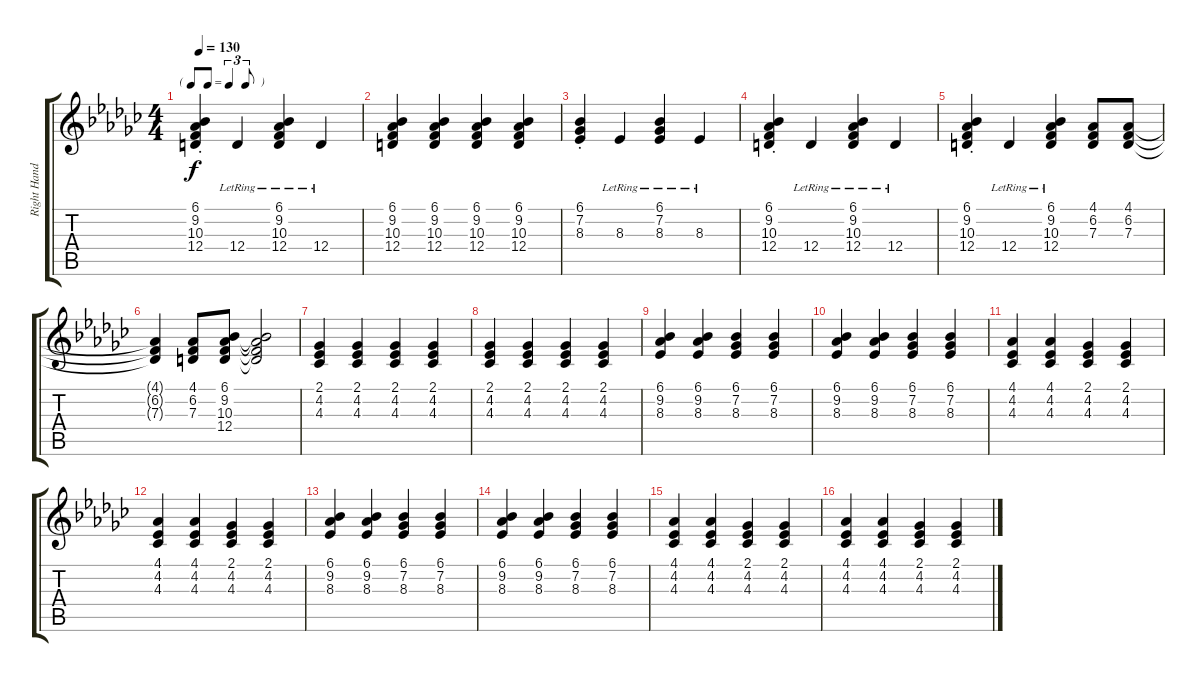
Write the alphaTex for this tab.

\track ("Right Hand" "Right Hand") {instrument acousticgrandpiano}
\staff {score tabs}
\tuning (E4 B3 G3 D3 A2 E2) {hide}
\ts (4 4)
\tf triplet8th
\tempo 130
\clef g2
\ks gb
(6.1{st} 9.2{st} 10.3{st} 12.4{st}).4{dy f} 12.4{lr}.4 (6.1{lr} 9.2{lr} 10.3{lr} 12.4{lr}).4 12.4{lr}.4 |
(6.1 9.2 10.3 12.4).4 (6.1 9.2 10.3 12.4).4 (6.1 9.2 10.3 12.4).4 (6.1 9.2 10.3 12.4).4 |
(6.1{st} 7.2{st} 8.3{st}).4 8.3{lr}.4 (6.1{lr} 7.2{lr} 8.3{lr}).4 8.3{lr}.4 |
(6.1{st} 9.2{st} 10.3{st} 12.4{st}).4 12.4{lr}.4 (6.1{lr} 9.2{lr} 10.3{lr} 12.4{lr}).4 12.4{lr}.4 |
(6.1{st} 9.2{st} 10.3{st} 12.4{st}).4 12.4{lr}.4 (6.1{lr} 9.2{lr} 10.3{lr} 12.4{lr}).4 (4.1 6.2 7.3).8 (4.1 6.2 7.3).8 |
(4.1{t} 6.2{t} 7.3{t}).4 (4.1 6.2 7.3).8 (6.1 9.2 10.3 12.4).8 (6.1{t} 9.2{t} 10.3{t} 12.4{t}).2 |
(2.1 4.2 4.3).4 (2.1 4.2 4.3).4 (2.1 4.2 4.3).4 (2.1 4.2 4.3).4 |
(2.1 4.2 4.3).4 (2.1 4.2 4.3).4 (2.1 4.2 4.3).4 (2.1 4.2 4.3).4 |
(6.1 9.2 8.3).4 (6.1 9.2 8.3).4 (6.1 7.2 8.3).4 (6.1 7.2 8.3).4 |
(6.1 9.2 8.3).4 (6.1 9.2 8.3).4 (6.1 7.2 8.3).4 (6.1 7.2 8.3).4 |
(4.1 4.2 4.3).4 (4.1 4.2 4.3).4 (2.1 4.2 4.3).4 (2.1 4.2 4.3).4 |
(4.1 4.2 4.3).4 (4.1 4.2 4.3).4 (2.1 4.2 4.3).4 (2.1 4.2 4.3).4 |
(6.1 9.2 8.3).4 (6.1 9.2 8.3).4 (6.1 7.2 8.3).4 (6.1 7.2 8.3).4 |
(6.1 9.2 8.3).4 (6.1 9.2 8.3).4 (6.1 7.2 8.3).4 (6.1 7.2 8.3).4 |
(4.1 4.2 4.3).4 (4.1 4.2 4.3).4 (2.1 4.2 4.3).4 (2.1 4.2 4.3).4 |
(4.1 4.2 4.3).4 (4.1 4.2 4.3).4 (2.1 4.2 4.3).4 (2.1 4.2 4.3).4
